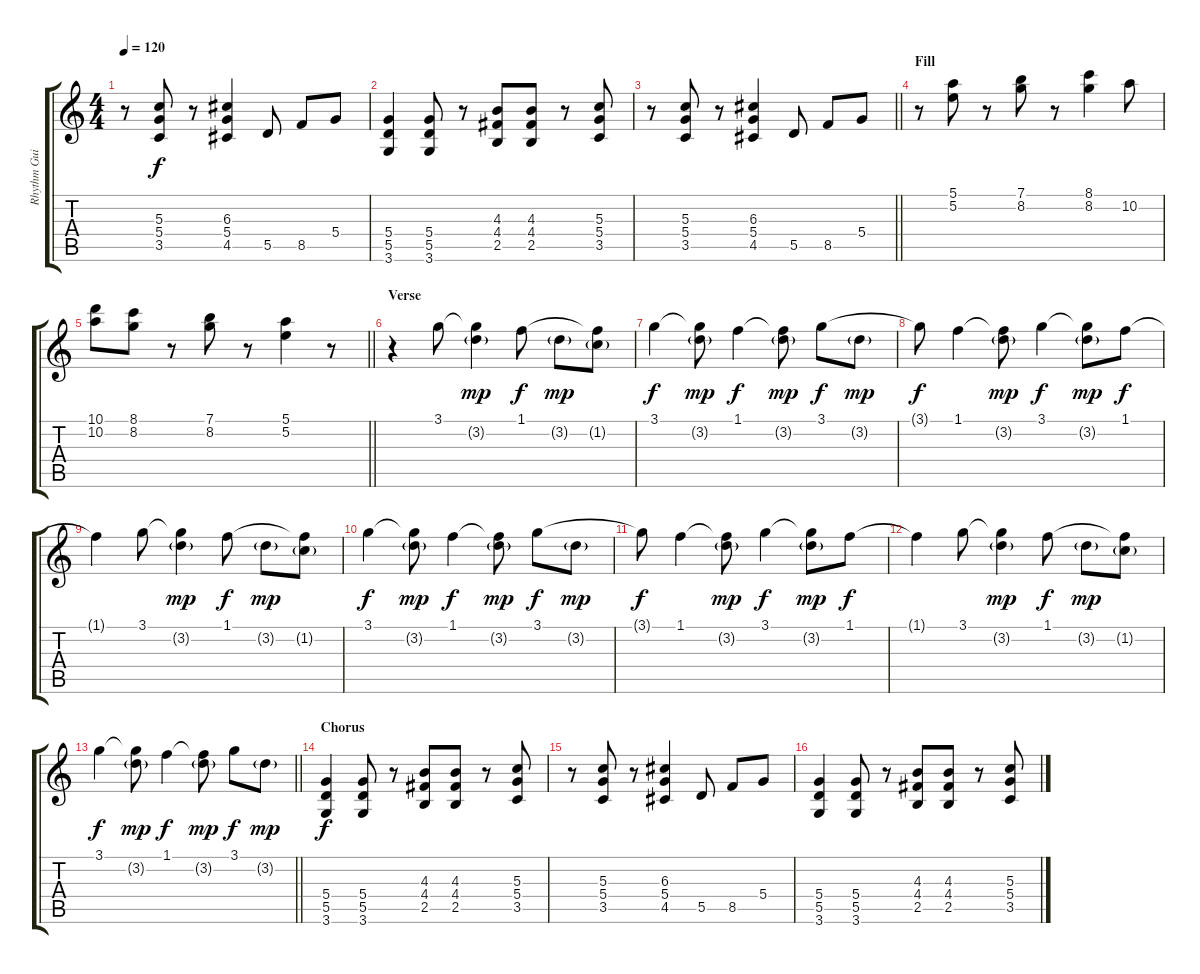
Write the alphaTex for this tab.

\track ("Rhythm Guitar" "Rhythm Gui") {instrument electricguitarjazz}
\staff {score tabs}
\tuning (E4 B3 G3 D3 A2 E2) {hide}
\ts (4 4)
\tempo 120
\clef g2
\ks c
r.8{dy f} (5.3 5.4 3.5).8 r.8 (6.3 5.4 4.5).4 5.5.8 8.5.8 5.4.8 |
(5.4 5.5 3.6).4 (5.4 5.5 3.6).8 r.8 (4.3 4.4 2.5).8 (4.3 4.4 2.5).8 r.8 (5.3 5.4 3.5).8 |
\barLineRight lightlight
r.8 (5.3 5.4 3.5).8 r.8 (6.3 5.4 4.5).4 5.5.8 8.5.8 5.4.8 |
\section ("" "Fill")
r.8 (5.1 5.2).8{instrument electricguitarjazz} r.8 (7.1 8.2).8 r.8 (8.1 8.2).4 10.2.8 |
\barLineRight lightlight
(10.1 10.2).8 (8.1 8.2).8 r.8 (7.1 8.2).8 r.8 (5.1 5.2).4 r.8 |
\section ("" "Verse")
r.4 3.1.8 (3.1{t} 3.2{g}).4{dy mp} 1.1.8{dy f} 3.2{g}.8{dy mp} (1.1{t} 1.2{g}).8 |
3.1.4{dy f} (3.1{t} 3.2{g}).8{dy mp} 1.1.4{dy f} (1.1{t} 3.2{g}).8{dy mp} 3.1.8{dy f} 3.2{g}.8{dy mp} |
3.1{t}.8{dy f} 1.1.4 (1.1{t} 3.2{g}).8{dy mp} 3.1.4{dy f} (3.1{t} 3.2{g}).8{dy mp} 1.1.8{dy f} |
1.1{t}.4 3.1.8 (3.1{t} 3.2{g}).4{dy mp} 1.1.8{dy f} 3.2{g}.8{dy mp} (1.1{t} 1.2{g}).8 |
3.1.4{dy f} (3.1{t} 3.2{g}).8{dy mp} 1.1.4{dy f} (1.1{t} 3.2{g}).8{dy mp} 3.1.8{dy f} 3.2{g}.8{dy mp} |
3.1{t}.8{dy f} 1.1.4 (1.1{t} 3.2{g}).8{dy mp} 3.1.4{dy f} (3.1{t} 3.2{g}).8{dy mp} 1.1.8{dy f} |
1.1{t}.4 3.1.8 (3.1{t} 3.2{g}).4{dy mp} 1.1.8{dy f} 3.2{g}.8{dy mp} (1.1{t} 1.2{g}).8 |
\barLineRight lightlight
3.1.4{dy f} (3.1{t} 3.2{g}).8{dy mp} 1.1.4{dy f} (1.1{t} 3.2{g}).8{dy mp} 3.1.8{dy f} 3.2{g}.8{dy mp} |
\section ("" "Chorus")
(5.4 5.5 3.6).4{dy f instrument overdrivenguitar} (5.4 5.5 3.6).8 r.8 (4.3 4.4 2.5).8 (4.3 4.4 2.5).8 r.8 (5.3 5.4 3.5).8 |
r.8 (5.3 5.4 3.5).8 r.8 (6.3 5.4 4.5).4 5.5.8 8.5.8 5.4.8 |
(5.4 5.5 3.6).4 (5.4 5.5 3.6).8 r.8 (4.3 4.4 2.5).8 (4.3 4.4 2.5).8 r.8 (5.3 5.4 3.5).8
